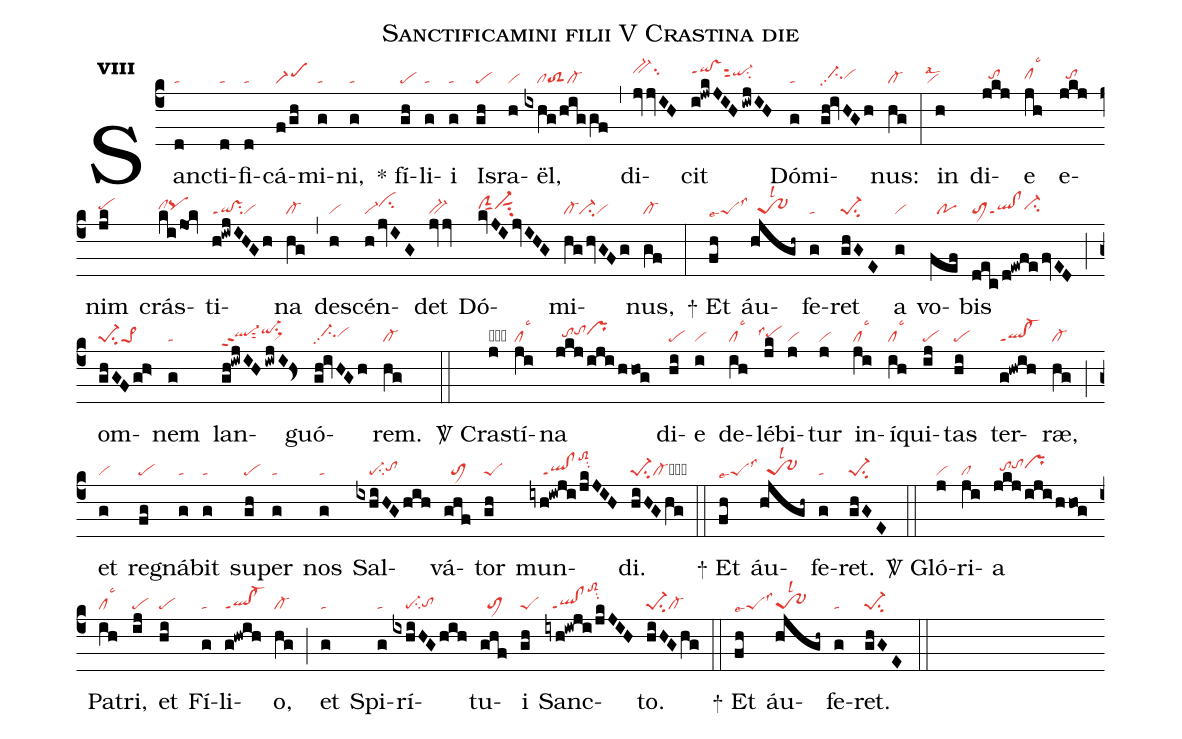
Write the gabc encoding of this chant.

name:Sanctificamini filii V Crastina die;
office-part:re;
mode:8;
nabc-lines:1;
%%
initial-style: 1;
name: Sanctificamini filii;
mode: 8;
office-part: Responsorium;
annotation: Resp.;
annotation: viii;
nabc-lines: 1;
%%
(c4) Sanc(d|ta)ti(d|ta)fi(d|ta)cá(f/gh|scM1)mi(g|ta)ni,(g|ta) <sp>*</sp> fí(gh|pe)li(g|ta)i(g|ta) Is(gh|pe)ra(h|vi)ël,(ixhg/higgf|////cltoS2cl-) (,) di(jvjvIH|bv-hjsu2)cit(i!jwkJIH/iwjIH|qihj!vshjppt1sut2qi-hisu2) Dó(g|ta)mi(gh!ivHGh|//ci-hhpp2vihh)nus:(hg|cl-) (:) in(h|```vilsal2) di(jkj|//tohh)e(jh|clhhlsc3) e(jkj|//tohh)nim(jk|pehh) crás(kijok|clhhpqhh)ti(h!iwjIHGh|qi!vsppt1su2vi)na(hg|cl-) (,) de(h|vi)scén(h/jvIG|vi-cihi)det(jvjv|bv-) Dó(kvJIjvIHG|clShhsut1vi-hhsut1su2)mi(hg/hvGFg|cl-ci-vi)nus,(gf|cl-) (:)
<sp>+</sp> Et(fh|peSlse7lss3) áu(hjgh~|//tr-~1lsl2)fe(g|ta)ret(ghGE|pe-1su2) a(g|vi) vo(fef|//po)bis(dec/d!ewfe/fvED|toM1ql!clppt1ci-hh) (;) om(ghGFgh>|pe-1su2pe>1)nem(g|ta) lan(gh!iwjIH/iwjI!Hs>|ql-hhppt2sut2qi-hisu1sux1)guó(gh!ivHGh|//ci-hhpp2vihh)rem.(hg|cl-) (::)

<sp>V/</sp> Cras(j|obvi)tí(ji|cllsc3)na(jkj/iji/hhog|//tohhtohiprhi) di(hi|pe)e(i|vi) de(ih|cllsc3)lé(jk|``pehhlss4)bi(j|vi)tur(j|vi) in(ji|cllsc3)í(ih|cllsc3)qui(ij|pe)tas(hi|pe) ter(g!hwih|ql!cl-ppt1)ræ,(hg|cl-) (;) et(g|vi) re(fg|pe)gná(g|ta)bit(g|ta) su(gh|pe)per(g|ta) nos(g|ta) Sal(ixhiHGhih|////pe-su2tohh)vá(ghf|//toM1)tor(gh|peS) mun(iyh!iwji/jkJIH|////ql!clppt1toS2hlsu2)di.(hiHGhg|pe-1su2cl-cb) (::)
<sp>+</sp> Et(fh|peSlse7lss3) áu(hjgh~|//tr-~1lsl2)fe(g|ta)ret.(ghGE|pe-1su2) (::)

<sp>V/</sp> Gló(j|vi)ri(ji|cl)a(jkj/iji/hhog|//tohhtohiprhi) Pa(ih|cllsc3)tri,(ij|pe) et(hi|pe) Fí(g|ta)li(g!hwih|ql!cl-ppt1)o,(hg|cl-) (;) et(g|ta) Spi(g|ta)rí(ixhiHG/hih|////pe-su2tohg)tu(ghf|//toM1)i(gh|peS) Sanc(iyh!iwji/jkJIH|//ql!clppt1toS2hmsu2)to.(hiHGhg|pe-1su2cl-) (::)
<sp>+</sp> Et(fh|peSlse7lss3) áu(hjgh~|tr-~1lsl2)fe(g|ta)ret.(ghGE|pe-1su2) (::)
